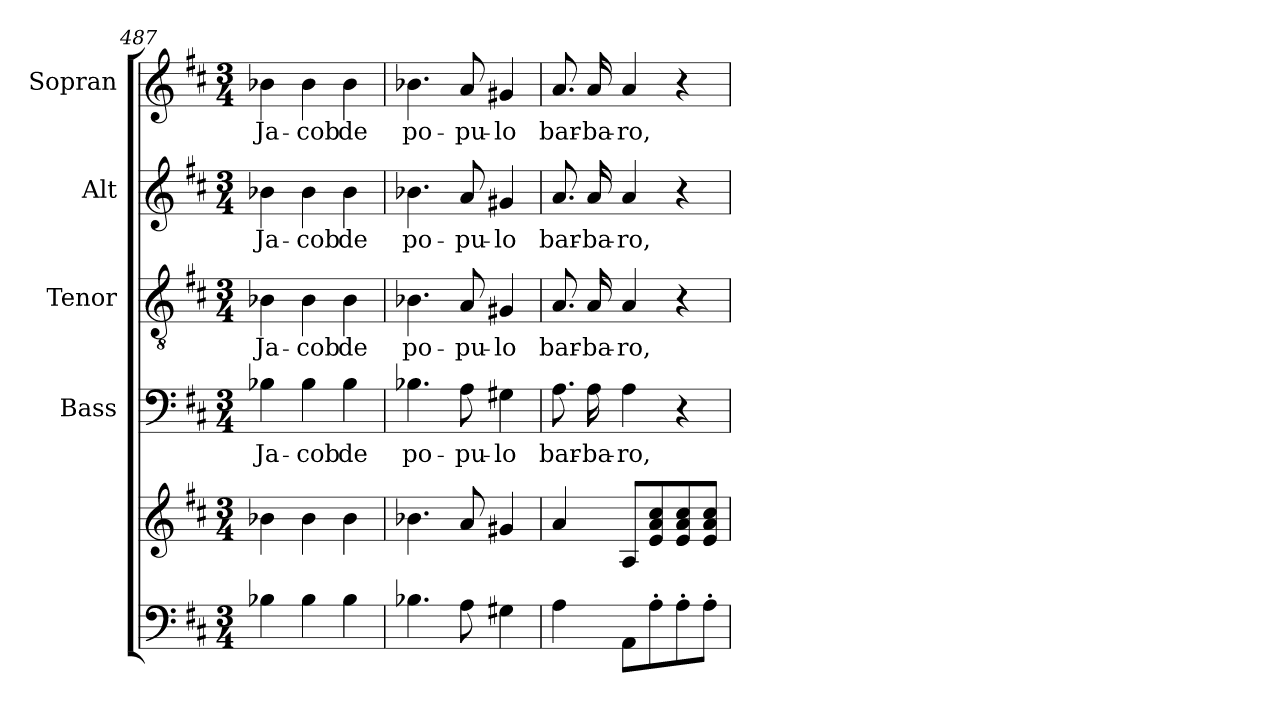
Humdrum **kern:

**kern	**kern	**kern	**text	**kern	**text	**kern	**text	**kern	**text
*part5	*part5	*part4	*part4	*part3	*part3	*part2	*part2	*part1	*part1
*staff6	*staff5	*staff4	*staff4	*staff3	*staff3	*staff2	*staff2	*staff1	*staff1
*	*	*I"Bass	*	*I"Tenor	*	*I"Alt	*	*I"Sopran	*
*	*	*I'B.	*	*I'T.	*	*I'A.	*	*I'S.	*
*clefF4	*clefG2	*clefF4	*	*clefGv2	*	*clefG2	*	*clefG2	*
*k[f#c#]	*k[f#c#]	*k[f#c#]	*	*k[f#c#]	*	*k[f#c#]	*	*k[f#c#]	*
*D:	*D:	*D:	*	*D:	*	*D:	*	*D:	*
*M3/4	*M3/4	*M3/4	*	*M3/4	*	*M3/4	*	*M3/4	*
=487	=487	=487	=487	=487	=487	=487	=487	=487	=487
!	!	!	!LO:LY:b	!	!LO:LY:b	!	!LO:LY:b	!	!LO:LY:b
4B-X\	4b-X\	4B-X\	Ja-	4B-X\	Ja-	4b-X\	Ja-	4b-X\	Ja-
!	!	!	!LO:LY:b	!	!LO:LY:b	!	!LO:LY:b	!	!LO:LY:b
4B-\	4b-\	4B-\	-cob	4B-\	-cob	4b-\	-cob	4b-\	-cob
!	!	!	!LO:LY:b	!	!LO:LY:b	!	!LO:LY:b	!	!LO:LY:b
4B-\	4b-\	4B-\	de	4B-\	de	4b-\	de	4b-\	de
=488	=488	=488	=488	=488	=488	=488	=488	=488	=488
!	!	!	!LO:LY:b	!	!LO:LY:b	!	!LO:LY:b	!	!LO:LY:b
4.B-X\	4.b-X\	4.B-X\	po-	4.B-X\	po-	4.b-X\	po-	4.b-X\	po-
!	!	!	!LO:LY:b	!	!LO:LY:b	!	!LO:LY:b	!	!LO:LY:b
8A\	8a/	8A\	-pu-	8A/	-pu-	8a/	-pu-	8a/	-pu-
!	!	!	!LO:LY:b	!	!LO:LY:b	!	!LO:LY:b	!	!LO:LY:b
4G#X\	4g#X/	4G#X\	-lo	4G#X/	-lo	4g#X/	-lo	4g#X/	-lo
!!LO:PB:g=z
=489	=489	=489	=489	=489	=489	=489	=489	=489	=489
!	!	!	!LO:LY:b	!	!LO:LY:b	!	!LO:LY:b	!	!LO:LY:b
4A\	4a/	8.A\	bar-	8.A/	bar-	8.a/	bar-	8.a/	bar-
!	!	!	!LO:LY:b	!	!LO:LY:b	!	!LO:LY:b	!	!LO:LY:b
.	.	16A\	-ba-	16A/	-ba-	16a/	-ba-	16a/	-ba-
!	!	!	!LO:LY:b	!	!LO:LY:b	!	!LO:LY:b	!	!LO:LY:b
8AA\L	8A/L	4A\	-ro,	4A/	-ro,	4a/	-ro,	4a/	-ro,
8A'>\	8e/ 8a/ 8cc#/	.	.	.	.	.	.	.	.
8A'>\	8e/ 8a/ 8cc#/	4r	.	4r	.	4r	.	4r	.
8A'>\J	8e/ 8a/ 8cc#/J	.	.	.	.	.	.	.	.
=	=	=	=	=	=	=	=	=	=
*-	*-	*-	*-	*-	*-	*-	*-	*-	*-
